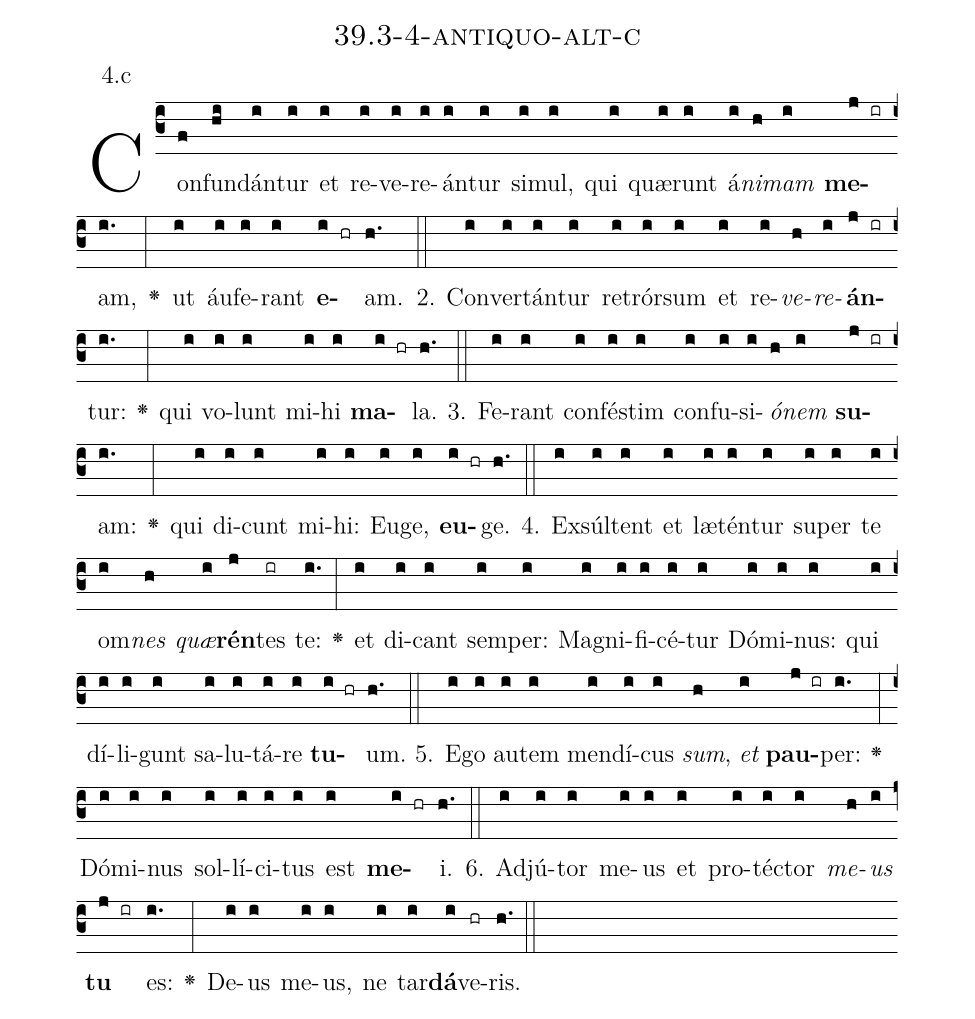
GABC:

name: 39.3-4-antiquo-alt-c;
annotation: 4.c;
%%
(c3)Con(f)fun(hi)dán(i)tur(i) et(i) re(i)ve(i)re(i)án(i)tur(i) si(i)mul,(i) qui(i) quæ(i)runt(i) á(i)<i>ni</i>(h)<i>mam</i>(i) <b>me</b>(j ir)am,(i.) <v>\greheightstar</v>(:) ut(i) áu(i)fe(i)rant(i) <b>e</b>(i hr)am.(h.) (::)
2. Con(i)ver(i)tán(i)tur(i) re(i)trór(i)sum(i) et(i) re(i)<i>ve</i>(h)<i>re</i>(i)<b>án</b>(j ir)tur:(i.) <v>\greheightstar</v>(:) qui(i) vo(i)lunt(i) mi(i)hi(i) <b>ma</b>(i hr)la.(h.) (::)
3. Fe(i)rant(i) con(i)fés(i)tim(i) con(i)fu(i)si(i)<i>ó</i>(h)<i>nem</i>(i) <b>su</b>(j ir)am:(i.) <v>\greheightstar</v>(:) qui(i) di(i)cunt(i) mi(i)hi:(i) Eu(i)ge,(i) <b>eu</b>(i hr)ge.(h.) (::)
4. Ex(i)súl(i)tent(i) et(i) læ(i)tén(i)tur(i) su(i)per(i) te(i) om(i)<i>nes</i>(h) <i>quæ</i>(i)<b>rén</b>(j)tes(ir) te:(i.) <v>\greheightstar</v>(:) et(i) di(i)cant(i) sem(i)per:(i) Ma(i)gni(i)fi(i)cé(i)tur(i) Dó(i)mi(i)nus:(i) qui(i) dí(i)li(i)gunt(i) sa(i)lu(i)tá(i)re(i) <b>tu</b>(i hr)um.(h.) (::)
5. E(i)go(i) au(i)tem(i) men(i)dí(i)cus(i) <i>sum</i>,(h) <i>et</i>(i) <b>pau</b>(j ir)per:(i.) <v>\greheightstar</v>(:) Dó(i)mi(i)nus(i) sol(i)lí(i)ci(i)tus(i) est(i) <b>me</b>(i hr)i.(h.) (::)
6. Ad(i)jú(i)tor(i) me(i)us(i) et(i) pro(i)téc(i)tor(i) <i>me</i>(h)<i>us</i>(i) <b>tu</b>(j ir) es:(i.) <v>\greheightstar</v>(:) De(i)us(i) me(i)us,(i) ne(i) tar(i)<b>dá</b>(i)ve(hr)ris.(h.) (::)
